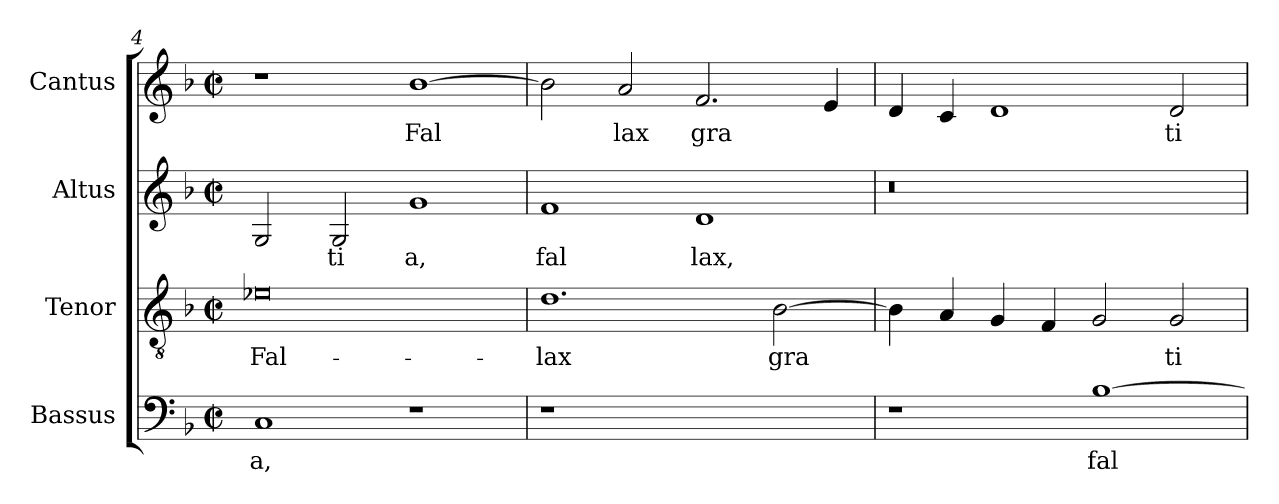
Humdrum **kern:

**kern	**text	**kern	**text	**kern	**text	**kern	**text
*part4	*part4	*part3	*part3	*part2	*part2	*part1	*part1
*staff4	*staff4	*staff3	*staff3	*staff2	*staff2	*staff1	*staff1
*I"Bassus	*	*I"Tenor	*	*I"Altus	*	*I"Cantus	*
*clefF4	*	*clefGv2	*	*clefG2	*	*clefG2	*
*k[b-]	*	*k[b-]	*	*k[b-]	*	*k[b-]	*
*F:	*	*F:	*	*F:	*	*F:	*
*M2/2	*	*M2/2	*	*M2/2	*	*M2/2	*
*met(c|)	*	*met(c|)	*	*met(c|)	*	*met(c|)	*
=4	=4	=4	=4	=4	=4	=4	=4
!	!LO:LY:b:cj	!	!LO:LY:b:cj	!	!LO:LY:b:cj	!	!
1C	a,	0e-X	Fal-	2G/	.	1r	.
!	!	!	!	!	!LO:LY:b:cj	!	!
.	.	.	.	2G/	ti	.	.
!	!	!	!	!	!LO:LY:b:cj	!	!LO:LY:b:cj
1r	.	.	.	1g	a,	[>1b-	Fal
=5	=5	=5	=5	=5	=5	=5	=5
!	!	!	!LO:LY:b:cj	!	!LO:LY:b:cj	!	!LO:LY:b:cj
1r	.	1.d	-lax	1f	fal	2b-\]	.
!	!	!	!	!	!	!	!LO:LY:b:cj
.	.	.	.	.	.	2a/	lax
!	!	!	!	!	!LO:LY:b:cj	!	!LO:LY:b:cj
1ryy	.	.	.	1d	lax,	2.f/	gra
!	!	!	!LO:LY:b:cj	!	!	!	!
.	.	[<2B-\	gra-	.	.	.	.
!	!	!	!	!	!	!	!LO:LY:b:cj
.	.	.	.	.	.	4e/	.
!!LO:LB:g=z
=6	=6	=6	=6	=6	=6	=6	=6
!	!	!	!LO:LY:b:cj	!	!	!	!LO:LY:b:cj
1r	.	4B-\]	--	0r	.	4d/	.
!	!	!	!LO:LY:b:cj	!	!	!	!LO:LY:b:cj
.	.	4A/	--	.	.	4c/	.
!	!	!	!LO:LY:b:cj	!	!	!	!LO:LY:b:cj
.	.	4G/	--	.	.	1d	.
!	!	!	!LO:LY:b:cj	!	!	!	!
.	.	4F/	--	.	.	.	.
!	!LO:LY:b:cj	!	!LO:LY:b:cj	!	!	!	!
[>1B-	fal-	2G/	--	.	.	.	.
!	!	!	!LO:LY:b:cj	!	!	!	!LO:LY:b:cj
.	.	2G/	-ti	.	.	2d/	ti
=	=	=	=	=	=	=	=
*-	*-	*-	*-	*-	*-	*-	*-
